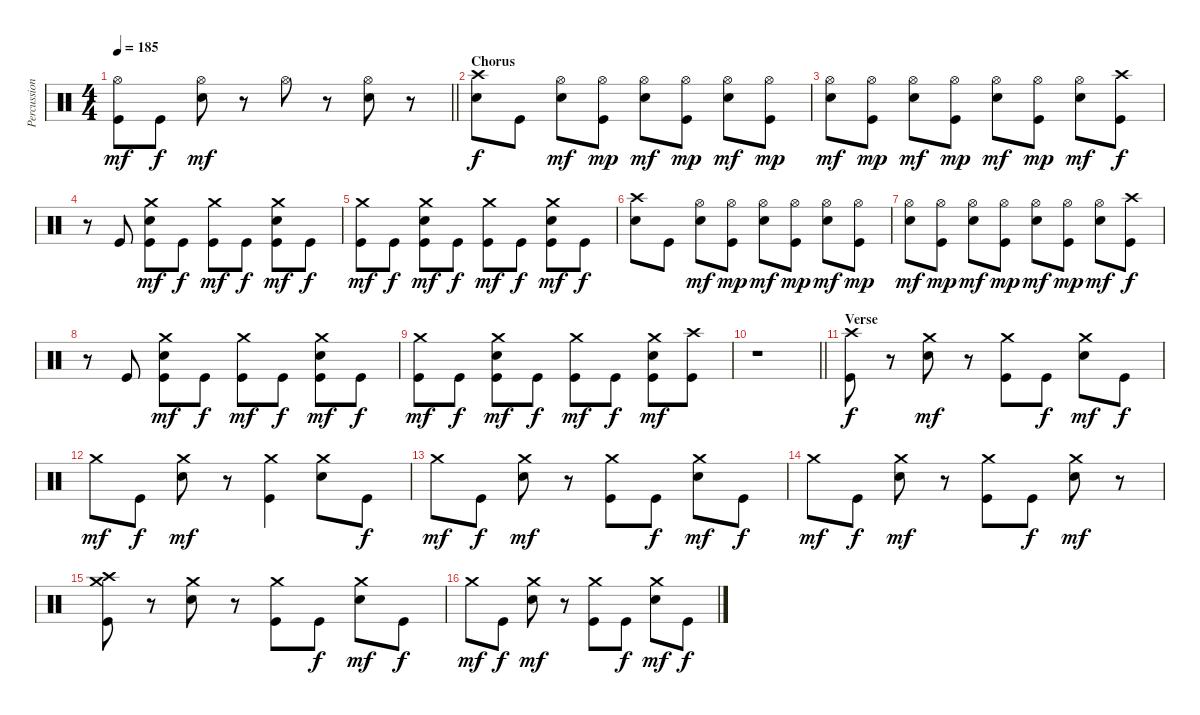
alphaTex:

\track ("Percussions" "Percussion") {instrument percussion}
\staff {score}
\articulation defaults
\ts (4 4)
\tempo 185
\clef neutral
\barLineRight lightlight
\ks c
("Kick (hit)" "Hi-Hat (open)").8{dy mf} "Kick (hit)".8{dy f} ("Electric Snare (hit)" "Hi-Hat (open)").8{dy mf} r.8 "Hi-Hat (open)".8 r.8 ("Electric Snare (hit)" "Hi-Hat (open)").8 r.8 |
\section ("" "Chorus")
("Electric Snare (hit)" "Crash high (hit)").8{dy f} "Kick (hit)".8 ("Electric Snare (hit)" "Hi-Hat (open)").8{dy mf} ("Kick (hit)" "Hi-Hat (open)").8{dy mp} ("Electric Snare (hit)" "Hi-Hat (open)").8{dy mf} ("Kick (hit)" "Hi-Hat (open)").8{dy mp} ("Electric Snare (hit)" "Hi-Hat (open)").8{dy mf} ("Kick (hit)" "Hi-Hat (open)").8{dy mp} |
("Electric Snare (hit)" "Hi-Hat (open)").8{dy mf} ("Kick (hit)" "Hi-Hat (open)").8{dy mp} ("Electric Snare (hit)" "Hi-Hat (open)").8{dy mf} ("Kick (hit)" "Hi-Hat (open)").8{dy mp} ("Electric Snare (hit)" "Hi-Hat (open)").8{dy mf} ("Kick (hit)" "Hi-Hat (open)").8{dy mp} ("Electric Snare (hit)" "Hi-Hat (open)").8{dy mf} ("Kick (hit)" "Crash high (hit)").8{dy f} |
r.8 "Kick (hit)".8 ("Kick (hit)" "Electric Snare (hit)" "Crash medium (hit)").8{dy mf} "Kick (hit)".8{dy f} ("Kick (hit)" "Crash medium (hit)").8{dy mf} "Kick (hit)".8{dy f} ("Kick (hit)" "Electric Snare (hit)" "Crash medium (hit)").8{dy mf} "Kick (hit)".8{dy f} |
("Kick (hit)" "Crash medium (hit)").8{dy mf} "Kick (hit)".8{dy f} ("Kick (hit)" "Electric Snare (hit)" "Crash medium (hit)").8{dy mf} "Kick (hit)".8{dy f} ("Kick (hit)" "Crash medium (hit)").8{dy mf} "Kick (hit)".8{dy f} ("Kick (hit)" "Electric Snare (hit)" "Crash medium (hit)").8{dy mf} "Kick (hit)".8{dy f} |
("Electric Snare (hit)" "Crash high (hit)").8 "Kick (hit)".8 ("Electric Snare (hit)" "Hi-Hat (open)").8{dy mf} ("Kick (hit)" "Hi-Hat (open)").8{dy mp} ("Electric Snare (hit)" "Hi-Hat (open)").8{dy mf} ("Kick (hit)" "Hi-Hat (open)").8{dy mp} ("Electric Snare (hit)" "Hi-Hat (open)").8{dy mf} ("Kick (hit)" "Hi-Hat (open)").8{dy mp} |
("Electric Snare (hit)" "Hi-Hat (open)").8{dy mf} ("Kick (hit)" "Hi-Hat (open)").8{dy mp} ("Electric Snare (hit)" "Hi-Hat (open)").8{dy mf} ("Kick (hit)" "Hi-Hat (open)").8{dy mp} ("Electric Snare (hit)" "Hi-Hat (open)").8{dy mf} ("Kick (hit)" "Hi-Hat (open)").8{dy mp} ("Electric Snare (hit)" "Hi-Hat (open)").8{dy mf} ("Kick (hit)" "Crash high (hit)").8{dy f} |
r.8 "Kick (hit)".8 ("Kick (hit)" "Electric Snare (hit)" "Crash medium (hit)").8{dy mf} "Kick (hit)".8{dy f} ("Kick (hit)" "Crash medium (hit)").8{dy mf} "Kick (hit)".8{dy f} ("Kick (hit)" "Electric Snare (hit)" "Crash medium (hit)").8{dy mf} "Kick (hit)".8{dy f} |
("Kick (hit)" "Crash medium (hit)").8{dy mf} "Kick (hit)".8{dy f} ("Kick (hit)" "Electric Snare (hit)" "Crash medium (hit)").8{dy mf} "Kick (hit)".8{dy f} ("Kick (hit)" "Crash medium (hit)").8{dy mf} "Kick (hit)".8{dy f} ("Kick (hit)" "Electric Snare (hit)" "Crash medium (hit)").8{dy mf} ("Kick (hit)" "Crash high (hit)").8 |
\barLineRight lightlight
r.1 |
\section ("" "Verse")
("Kick (hit)" "Crash high (hit)").8{dy f} r.8 ("Electric Snare (hit)" "Crash medium (hit)").8{dy mf} r.8 ("Kick (hit)" "Crash medium (hit)").8 "Kick (hit)".8{dy f} ("Electric Snare (hit)" "Crash medium (hit)").8{dy mf} "Kick (hit)".8{dy f} |
"Crash medium (hit)".8{dy mf} "Kick (hit)".8{dy f} ("Electric Snare (hit)" "Crash medium (hit)").8{dy mf} r.8 ("Kick (hit)" "Crash medium (hit)").4 ("Electric Snare (hit)" "Crash medium (hit)").8 "Kick (hit)".8{dy f} |
"Crash medium (hit)".8{dy mf} "Kick (hit)".8{dy f} ("Electric Snare (hit)" "Crash medium (hit)").8{dy mf} r.8 ("Kick (hit)" "Crash medium (hit)").8 "Kick (hit)".8{dy f} ("Electric Snare (hit)" "Crash medium (hit)").8{dy mf} "Kick (hit)".8{dy f} |
"Crash medium (hit)".8{dy mf} "Kick (hit)".8{dy f} ("Electric Snare (hit)" "Crash medium (hit)").8{dy mf} r.8 ("Kick (hit)" "Crash medium (hit)").8 "Kick (hit)".8{dy f} ("Electric Snare (hit)" "Crash medium (hit)").8{dy mf} r.8 |
("Kick (hit)" "Crash medium (hit)" "Crash high (hit)").8 r.8 ("Electric Snare (hit)" "Crash medium (hit)").8 r.8 ("Kick (hit)" "Crash medium (hit)").8 "Kick (hit)".8{dy f} ("Electric Snare (hit)" "Crash medium (hit)").8{dy mf} "Kick (hit)".8{dy f} |
"Crash medium (hit)".8{dy mf} "Kick (hit)".8{dy f} ("Electric Snare (hit)" "Crash medium (hit)").8{dy mf} r.8 ("Kick (hit)" "Crash medium (hit)").8 "Kick (hit)".8{dy f} ("Electric Snare (hit)" "Crash medium (hit)").8{dy mf} "Kick (hit)".8{dy f}
